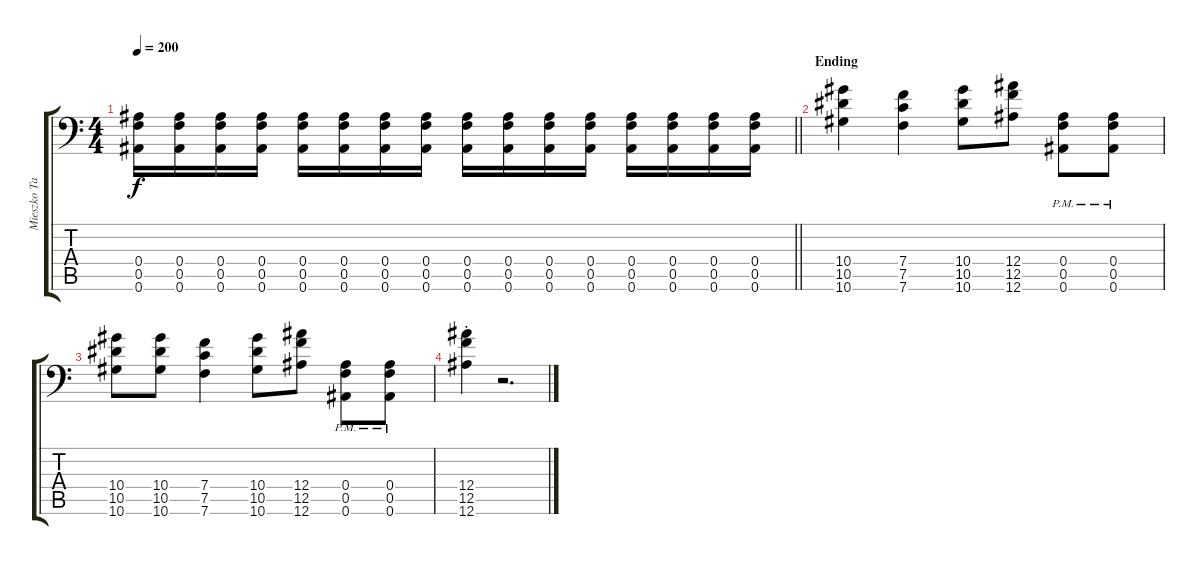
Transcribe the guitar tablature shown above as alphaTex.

\track ("Mieszko Talarczyk" "Mieszko Ta") {instrument distortionguitar}
\staff {score tabs}
\tuning (C4 G3 Eb3 Bb2 F2 Bb1) {hide}
\ts (4 4)
\tempo 200
\clef f4
\barLineRight lightlight
\ks c
(0.4 0.5 0.6).16{dy f} (0.4 0.5 0.6).16 (0.4 0.5 0.6).16 (0.4 0.5 0.6).16 (0.4 0.5 0.6).16 (0.4 0.5 0.6).16 (0.4 0.5 0.6).16 (0.4 0.5 0.6).16 (0.4 0.5 0.6).16 (0.4 0.5 0.6).16 (0.4 0.5 0.6).16 (0.4 0.5 0.6).16 (0.4 0.5 0.6).16 (0.4 0.5 0.6).16 (0.4 0.5 0.6).16 (0.4 0.5 0.6).16 |
\section ("" "Ending")
(10.4 10.5 10.6).4 (7.4 7.5 7.6).4 (10.4 10.5 10.6).8 (12.4 12.5 12.6).8 (0.4{pm} 0.5{pm} 0.6{pm}).8 (0.4{pm} 0.5{pm} 0.6{pm}).8 |
(10.4 10.5 10.6).8 (10.4 10.5 10.6).8 (7.4 7.5 7.6).4 (10.4 10.5 10.6).8 (12.4 12.5 12.6).8 (0.4{pm} 0.5{pm} 0.6{pm}).8 (0.4{pm} 0.5{pm} 0.6{pm}).8 |
(12.4{st} 12.5{st} 12.6{st}).4 r.2{d}
